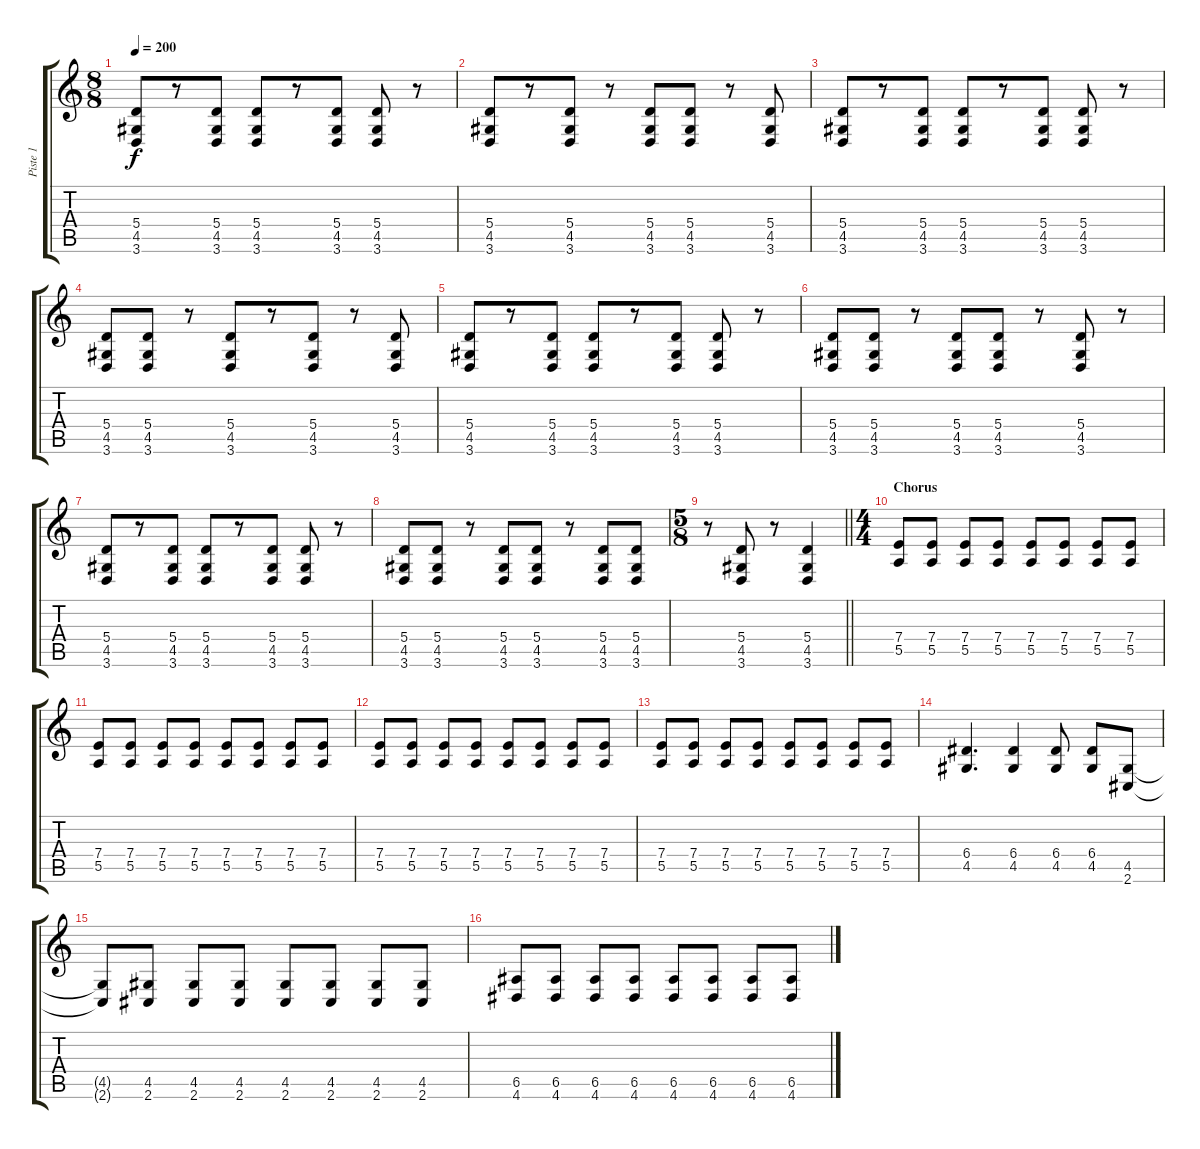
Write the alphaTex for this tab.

\track ("Piste 1" "Piste 1") {instrument distortionguitar}
\staff {score tabs}
\tuning (B3 Gb3 D3 A2 E2 B1) {hide}
\ts (8 8)
\tempo 200
\clef g2
\ks c
(5.4 4.5 3.6).8{dy f} r.8 (5.4 4.5 3.6).8 (5.4 4.5 3.6).8 r.8 (5.4 4.5 3.6).8 (5.4 4.5 3.6).8 r.8 |
(5.4 4.5 3.6).8 r.8 (5.4 4.5 3.6).8 r.8 (5.4 4.5 3.6).8 (5.4 4.5 3.6).8 r.8 (5.4 4.5 3.6).8 |
(5.4 4.5 3.6).8 r.8 (5.4 4.5 3.6).8 (5.4 4.5 3.6).8 r.8 (5.4 4.5 3.6).8 (5.4 4.5 3.6).8 r.8 |
(5.4 4.5 3.6).8 (5.4 4.5 3.6).8 r.8 (5.4 4.5 3.6).8 r.8 (5.4 4.5 3.6).8 r.8 (5.4 4.5 3.6).8 |
(5.4 4.5 3.6).8 r.8 (5.4 4.5 3.6).8 (5.4 4.5 3.6).8 r.8 (5.4 4.5 3.6).8 (5.4 4.5 3.6).8 r.8 |
(5.4 4.5 3.6).8 (5.4 4.5 3.6).8 r.8 (5.4 4.5 3.6).8 (5.4 4.5 3.6).8 r.8 (5.4 4.5 3.6).8 r.8 |
(5.4 4.5 3.6).8 r.8 (5.4 4.5 3.6).8 (5.4 4.5 3.6).8 r.8 (5.4 4.5 3.6).8 (5.4 4.5 3.6).8 r.8 |
(5.4 4.5 3.6).8 (5.4 4.5 3.6).8 r.8 (5.4 4.5 3.6).8 (5.4 4.5 3.6).8 r.8 (5.4 4.5 3.6).8 (5.4 4.5 3.6).8 |
\ts (5 8)
\barLineRight lightlight
r.8 (5.4 4.5 3.6).8 r.8 (5.4 4.5 3.6).4 |
\ts (4 4)
\section ("" "Chorus")
(7.4 5.5).8{volume 14 balance 8} (7.4 5.5).8 (7.4 5.5).8 (7.4 5.5).8 (7.4 5.5).8 (7.4 5.5).8 (7.4 5.5).8 (7.4 5.5).8 |
(7.4 5.5).8 (7.4 5.5).8 (7.4 5.5).8 (7.4 5.5).8 (7.4 5.5).8 (7.4 5.5).8 (7.4 5.5).8 (7.4 5.5).8 |
(7.4 5.5).8 (7.4 5.5).8 (7.4 5.5).8 (7.4 5.5).8 (7.4 5.5).8 (7.4 5.5).8 (7.4 5.5).8 (7.4 5.5).8 |
(7.4 5.5).8 (7.4 5.5).8 (7.4 5.5).8 (7.4 5.5).8 (7.4 5.5).8 (7.4 5.5).8 (7.4 5.5).8 (7.4 5.5).8 |
(6.4 4.5).4{d} (6.4 4.5).4 (6.4 4.5).8 (6.4 4.5).8 (4.5 2.6).8 |
(4.5{t} 2.6{t}).8 (4.5 2.6).8 (4.5 2.6).8 (4.5 2.6).8 (4.5 2.6).8 (4.5 2.6).8 (4.5 2.6).8 (4.5 2.6).8 |
(6.5 4.6).8 (6.5 4.6).8 (6.5 4.6).8 (6.5 4.6).8 (6.5 4.6).8 (6.5 4.6).8 (6.5 4.6).8 (6.5 4.6).8
